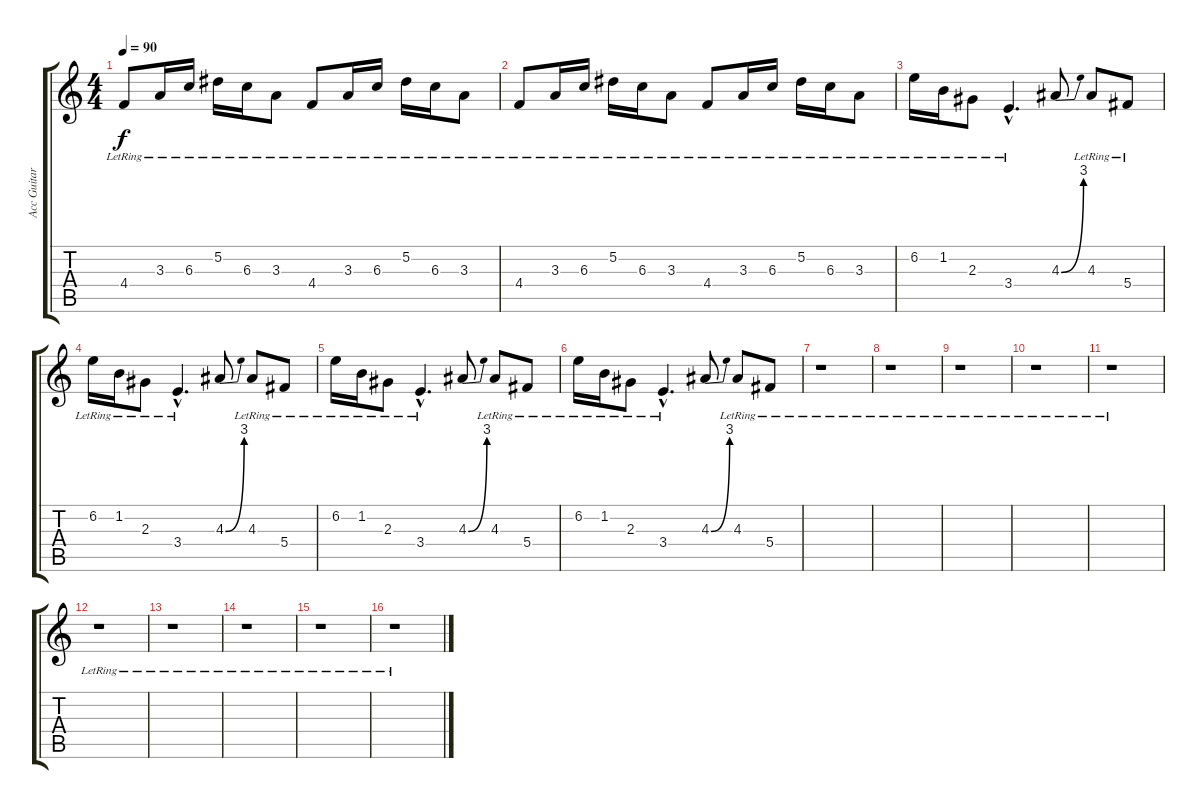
\track ("Acc Guitar 2" "Acc Guitar") {instrument acousticguitarsteel}
\staff {score tabs}
\tuning (Eb4 Bb3 Gb3 Db3 Ab2 Eb2) {hide}
\ts (4 4)
\tempo 90
\clef g2
\ks c
4.4{lr}.8{dy f} 3.3{lr}.16 6.3{lr}.16 5.2{lr}.16 6.3{lr}.16 3.3{lr}.8 4.4{lr}.8 3.3{lr}.16 6.3{lr}.16 5.2{lr}.16 6.3{lr}.16 3.3{lr}.8 |
4.4{lr}.8 3.3{lr}.16 6.3{lr}.16 5.2{lr}.16 6.3{lr}.16 3.3{lr}.8 4.4{lr}.8 3.3{lr}.16 6.3{lr}.16 5.2{lr}.16 6.3{lr}.16 3.3{lr}.8 |
6.2{lr}.16 1.2{lr}.16 2.3{lr}.8 3.4{hac lr}.4{d} 4.3{be (bend 0 0 60 12)}.8 4.3{lr}.8 5.4{lr}.8 |
6.2{lr}.16 1.2{lr}.16 2.3{lr}.8 3.4{hac lr}.4{d} 4.3{be (bend 0 0 60 12)}.8 4.3{lr}.8 5.4{lr}.8 |
6.2{lr}.16 1.2{lr}.16 2.3{lr}.8 3.4{hac lr}.4{d} 4.3{be (bend 0 0 60 12)}.8 4.3{lr}.8 5.4{lr}.8 |
6.2{lr}.16 1.2{lr}.16 2.3{lr}.8 3.4{hac lr}.4{d} 4.3{be (bend 0 0 60 12)}.8 4.3{lr}.8 5.4{lr}.8 |
r.1 |
r.1 |
r.1 |
r.1 |
r.1 |
r.1 |
r.1 |
r.1 |
r.1 |
r.1
